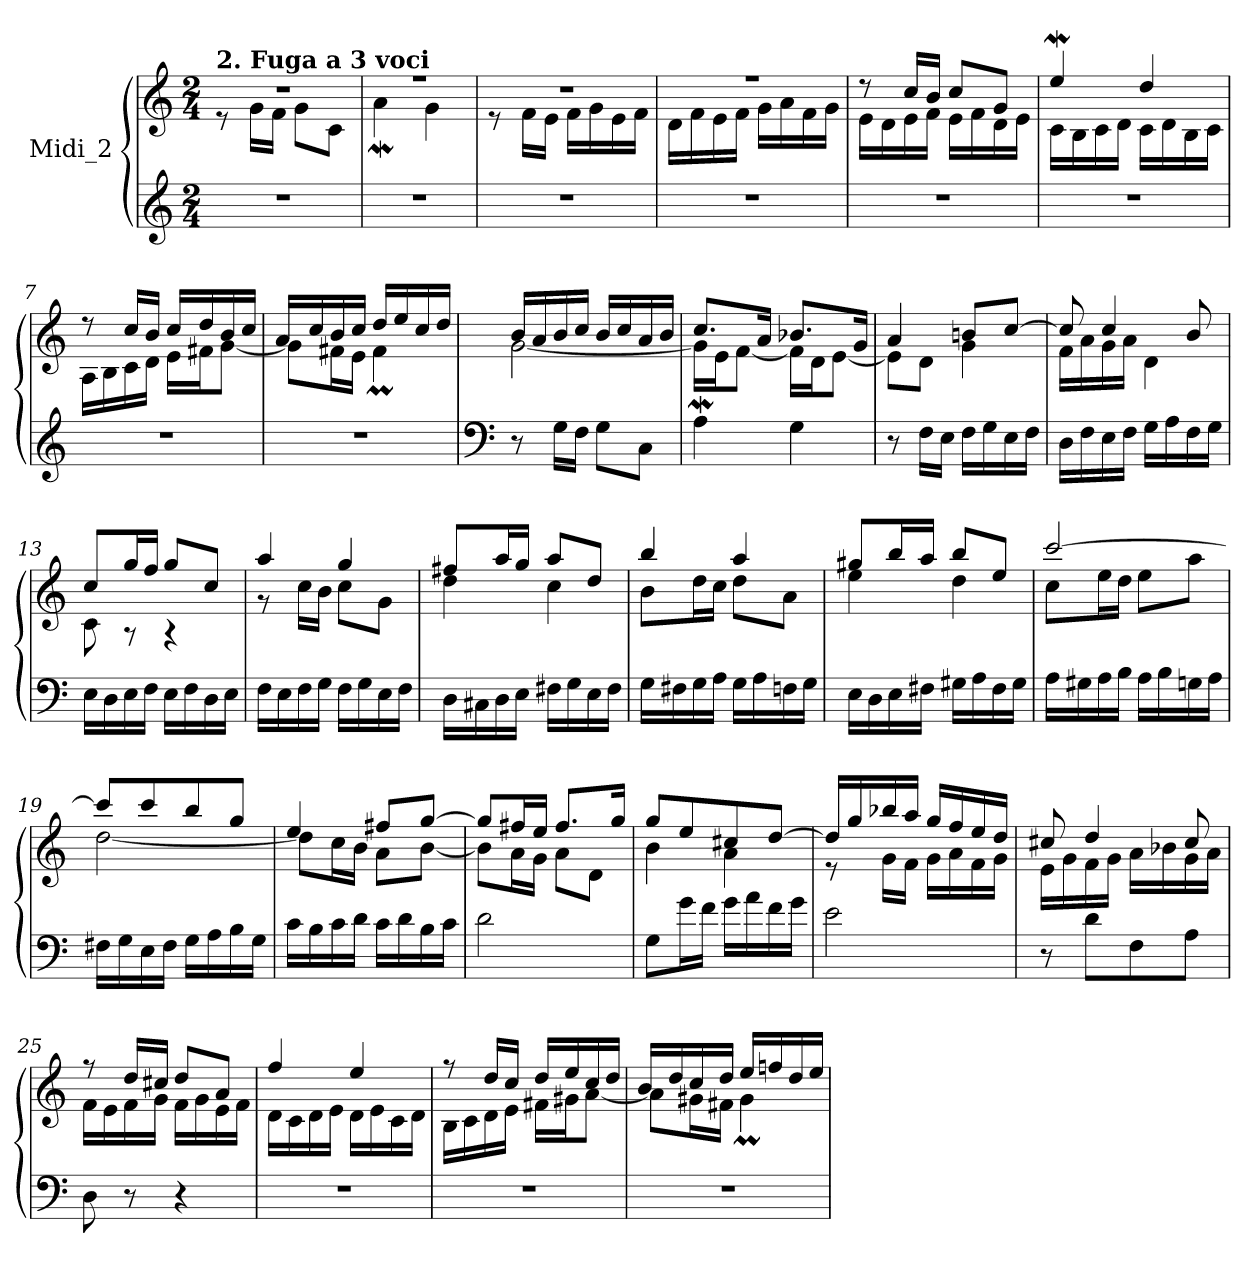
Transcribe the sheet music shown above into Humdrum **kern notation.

**kern	**kern
*part1	*part1
*staff2	*staff1
*I"Midi_2	*
*clefG2	*clefG2
*k[]	*k[]
*M2/4	*M2/4
=1	=1
*	*^
!	!LO:TX:a:B:t=2. Fuga a 3 voci	!
2r	2r	8r
.	.	16g\LL
.	.	16f\JJ
.	.	8g\L
.	.	8c\J
=2	=2	=2
2r	2r	4aW\
.	.	4g\
=3	=3	=3
2r	2r	8r
.	.	16f\LL
.	.	16e\JJ
.	.	16f\LL
.	.	16g\
.	.	16e\
.	.	16f\JJ
=4	=4	=4
2r	2r	16d\LL
.	.	16f\
.	.	16e\
.	.	16f\JJ
.	.	16g\LL
.	.	16a\
.	.	16f\
.	.	16g\JJ
=5	=5	=5
2r	8r	16e\LL
.	.	16d\
.	16cc/LL	16e\
.	16b/JJ	16f\JJ
.	8cc/L	16e\LL
.	.	16f\
.	8g/J	16d\
.	.	16e\JJ
=6	=6	=6
2r	4eeW/	16c\LL
.	.	16B\
.	.	16c\
.	.	16d\JJ
.	4dd/	16c\LL
.	.	16d\
.	.	16B\
.	.	16c\JJ
!!LO:LB:g=z	!!
=7	=7	=7
2r	8r	16A\LL
.	.	16B\
.	16cc/LL	16c\
.	16b/JJ	16d\JJ
.	16cc/LL	16e\LL
.	16dd/	16f#X\J
.	16b/	[8g\J
.	16cc/JJ	.
=8	=8	=8
2r	16a/LL	8g\L]
.	16cc/	.
.	16b/	16f#X\L
.	16cc/JJ	16e\JJ
.	16dd/LL	4f#m\
.	16ee/	.
.	16cc/	.
.	16dd/JJ	.
=9	=9	=9
*clefF4	*	*
8r	16b/LL	[2g\
.	16a/	.
16G\LL	16b/	.
16F\JJ	16cc/JJ	.
8G\L	16b/LL	.
.	16cc/	.
8C\J	16a/	.
.	16b/JJ	.
=10	=10	=10
4AW\	8.cc/L	16g\LL]
.	.	16e\J
.	.	[8f\J
.	16a/Jk	.
4G\	8.b-X/L	16f\LL]
.	.	16d\J
.	.	[8e\J
.	16g/Jk	.
=11	=11	=11
8r	4a/	8e\L]
16F\LL	.	8d\J
16E\JJ	.	.
16F\LL	8bni/L	4g\
16G\	.	.
16E\	[8cc/J	.
16F\JJ	.	.
!!LO:LB:g=z	!!
=12	=12	=12
16D\LL	8cc/]	16f\LL
16F\	.	16a\
16E\	4cc/	16g\
16F\JJ	.	16a\JJ
16G\LL	.	4d\
16A\	.	.
16F\	8b/	.
16G\JJ	.	.
=13	=13	=13
16E\LL	8cc/L	8c\
16D\	.	.
16E\	16gg/L	8r
16F\JJ	16ff/JJ	.
16E\LL	8gg/L	4r
16F\	.	.
16D\	8cc/J	.
16E\JJ	.	.
=14	=14	=14
16F\LL	4aa/	8r
16E\	.	.
16F\	.	16cc\LL
16G\JJ	.	16b\JJ
16F\LL	4gg/	8cc\L
16G\	.	.
16E\	.	8g\J
16F\JJ	.	.
=15	=15	=15
16D\LL	8ff#X/L	4dd\
16C#X\	.	.
16D\	16aa/L	.
16E\JJ	16gg/JJ	.
16F#X\LL	8aa/L	4cc\
16G\	.	.
16E\	8dd/J	.
16F#\JJ	.	.
=16	=16	=16
16G\LL	4bb/	8b\L
16F#X\	.	.
16G\	.	16dd\L
16A\JJ	.	16cc\JJ
16G\LL	4aa/	8dd\L
16A\	.	.
16Fn\	.	8a\J
16G\JJ	.	.
!!LO:LB:g=z	!!
=17	=17	=17
16E\LL	8gg#X/L	4ee\
16D\	.	.
16E\	16bb/L	.
16F#X\JJ	16aa/JJ	.
16G#X\LL	8bb/L	4dd\
16A\	.	.
16F#\	8ee/J	.
16G#\JJ	.	.
=18	=18	=18
16A\LL	[2ccc/	8cc\L
16G#X\	.	.
16A\	.	16ee\L
16B\JJ	.	16dd\JJ
16A\LL	.	8ee\L
16B\	.	.
16Gn\	.	8aa\J
16A\JJ	.	.
=19	=19	=19
16F#X\LL	8ccc/L]	[2dd\
16G\	.	.
16E\	8ccc/	.
16F#\JJ	.	.
16G\LL	8bb/	.
16A\	.	.
16B\	8gg/J	.
16G\JJ	.	.
=20	=20	=20
16c\LL	4ee/	8dd\L]
16B\	.	.
16c\	.	16cc\L
16d\JJ	.	16b\JJ
16c\LL	8ff#X/L	8a\L
16d\	.	.
16B\	[8gg/J	[8b\J
16c\JJ	.	.
=21	=21	=21
2d\	8gg/L]	8b\L]
.	16ff#X/L	16a\L
.	16ee/JJ	16g\JJ
.	8.ff#/L	8a\L
.	.	8d\J
.	16gg/Jk	.
!!LO:LB:g=z	!!
=22	=22	=22
8G\L	8gg/L	4b\
16g\L	8ee/	.
16f\JJ	.	.
16g\LL	8cc#X/	4a\
16a\	.	.
16f\	[8dd/J	.
16g\JJ	.	.
=23	=23	=23
2e\	16dd/LL]	8r
.	16gg/	.
.	16bb-X/	16g\LL
.	16aa/JJ	16f\JJ
.	16gg/LL	16g\LL
.	16ff/	16a\
.	16ee/	16f\
.	16dd/JJ	16g\JJ
=24	=24	=24
8r	8cc#X/	16e\LL
.	.	16g\
8d\L	4dd/	16f\
.	.	16g\JJ
8F\	.	16a\LL
.	.	16b-X\
8A\J	8cc#/	16g\
.	.	16a\JJ
=25	=25	=25
8D\	8r	16f\LL
.	.	16e\
8r	16dd/LL	16f\
.	16cc#X/JJ	16g\JJ
4r	8dd/L	16f\LL
.	.	16g\
.	8a/J	16e\
.	.	16f\JJ
=26	=26	=26
2r	4ff/	16d\LL
.	.	16c\
.	.	16d\
.	.	16e\JJ
.	4ee/	16d\LL
.	.	16e\
.	.	16c\
.	.	16d\JJ
!!LO:LB:g=z	!!
=27	=27	=27
2r	8r	16B\LL
.	.	16c\
.	16dd/LL	16d\
.	16cc/JJ	16e\JJ
.	16dd/LL	16f#X\LL
.	16ee/	16g#X\J
.	16cc/	[8a\J
.	16dd/JJ	.
=28	=28	=28
2r	16b/LL	8a\L]
.	16dd/	.
.	16cc/	16g#X\L
.	16dd/JJ	16f#X\JJ
.	16ee/LL	4g#m\
.	16ffni/	.
.	16dd/	.
.	16ee/JJ	.
*	*v	*v
=	=
*-	*-
